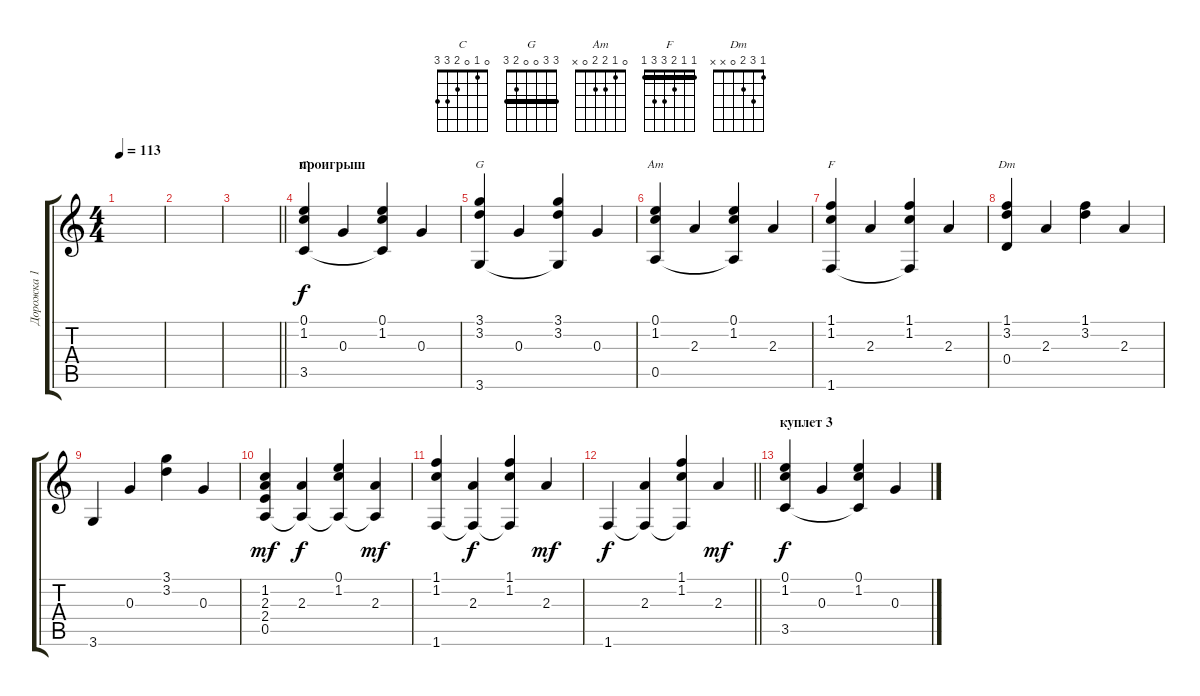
\track ("Дорожка 1" "Дорожка 1") {instrument acousticguitarsteel}
\staff {score tabs}
\tuning (E4 B3 G3 D3 A2 E2) {hide}
\chord ("C" 0 1 0 2 3 3)
\chord ("G" 3 3 0 0 2 3) {barre 3}
\chord ("Am" 0 1 2 2 0 x)
\chord ("F" 1 1 2 3 3 1) {barre 1}
\chord ("Dm" 1 3 2 0 x x)
\ts (4 4)
\tempo 113
\clef g2
\ks c
|
|
\barLineRight lightlight
|
\section ("" "проигрыш")
(0.1 1.2 3.5).4{ch "C"} 0.3.4 (0.1 1.2 3.5{t}).4 0.3.4 |
(3.1 3.2 3.6).4{ch "G"} 0.3.4 (3.1 3.2 3.6{t}).4 0.3.4 |
(0.1 1.2 0.5).4{ch "Am"} 2.3.4 (0.1 1.2 0.5{t}).4 2.3.4 |
(1.1 1.2 1.6).4{ch "F"} 2.3.4 (1.1 1.2 1.6{t}).4 2.3.4 |
(1.1 3.2 0.4).4{ch "Dm"} 2.3.4 (1.1 3.2).4 2.3.4 |
3.6.4 0.3.4 (3.1 3.2).4 0.3.4 |
(1.2 2.3 2.4 0.5).4{dy mf} (2.3 0.5{t}).4{dy f} (0.1 1.2 0.5{t}).4 (2.3 0.5{t}).4{dy mf} |
(1.1 1.2 1.6).4 (2.3 1.6{t}).4{dy f} (1.1 1.2 1.6{t}).4 2.3.4{dy mf} |
\barLineRight lightlight
1.6.4{dy f} (2.3 1.6{t}).4 (1.1 1.2 1.6{t}).4 2.3.4{dy mf} |
\section ("" "куплет 3")
(0.1 1.2 3.5).4{dy f} 0.3.4 (0.1 1.2 3.5{t}).4 0.3.4
